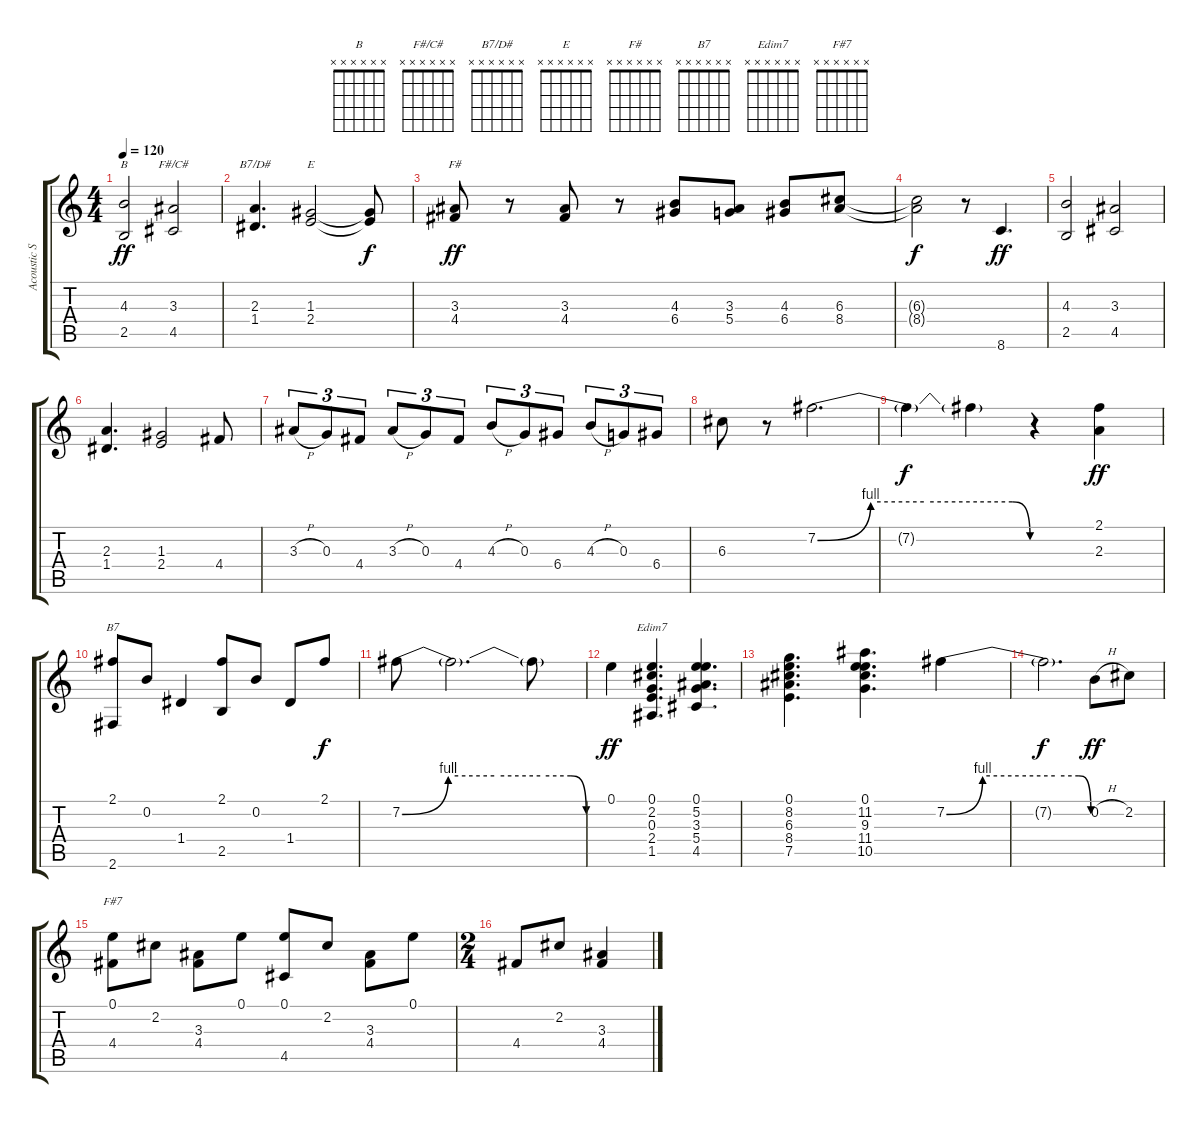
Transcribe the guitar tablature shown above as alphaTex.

\track ("Acoustic Steel Stg." "Acoustic S") {instrument acousticguitarsteel}
\staff {score tabs}
\tuning (E4 B3 G3 D3 A2 E2) {hide}
\chord ("B" x x x x x x)
\chord ("F#/C#" x x x x x x)
\chord ("B7/D#" x x x x x x)
\chord ("E" x x x x x x)
\chord ("F#" x x x x x x)
\chord ("B7" x x x x x x)
\chord ("Edim7" x x x x x x)
\chord ("F#7" x x x x x x)
\ts (4 4)
\tempo 120
\tempo 192
\tempo 120
\clef g2
\ks c
(4.3 2.5).2{ch "B" dy ff instrument acousticguitarsteel} (3.3 4.5).2{ch "F#/C#"} |
(2.3 1.4).4{d ch "B7/D#"} (1.3 2.4).2{ch "E"} (1.3{t} 2.4{t}).8{dy f} |
(3.3 4.4).8{ch "F#" dy ff} r.8 (3.3 4.4).8 r.8 (4.3 6.4).8 (3.3 5.4).8 (4.3 6.4).8 (6.3 8.4).8 |
(6.3{t} 8.4{t}).2{dy f} r.8 8.6.4{d dy ff} |
(4.3 2.5).2 (3.3 4.5).2 |
(2.3 1.4).4{d} (1.3 2.4).2 4.4.8 |
3.3{h}.8{tu (3 2)} 0.3.8{tu (3 2)} 4.4.8{tu (3 2)} 3.3{h}.8{tu (3 2)} 0.3.8{tu (3 2)} 4.4.8{tu (3 2)} 4.3{h}.8{tu (3 2)} 0.3.8{tu (3 2)} 6.4.8{tu (3 2)} 4.3{h}.8{tu (3 2)} 0.3.8{tu (3 2)} 6.4.8{tu (3 2)} |
6.3.8 r.8 7.2{be (custom 0 0 15 4 30 4 45 4 49 4 55 4 60 0)}.2{d} |
7.2{t}.4{dy f} 7.2{t}.4 r.4 (2.1 2.3).4{dy ff} |
(2.1 2.6).8{ch "B7"} 0.2.8 1.4.4 (2.1 2.5).8 0.2.8 1.4.8 2.1.8{dy f} |
7.2{be (custom 0 0 15 4 30 4 45 4 55 4 60 0)}.8 7.2{t}.2{d} 7.2{t}.8 |
0.1.4{dy ff} (0.1 2.2 0.3 2.4 1.5).4{d ch "Edim7"} (0.1 5.2 3.3 5.4 4.5).4{d} |
(0.1 8.2 6.3 8.4 7.5).4{d} (0.1 11.2 9.3 11.4 10.5).4{d} 7.2{be (custom 0 0 15 4 30 4 45 4 55 4 60 0)}.4 |
7.2{t}.2{d dy f} 0.2{h}.8{dy ff} 2.2.8 |
(0.1 4.4).8{ch "F#7"} 2.2.8 (3.3 4.4).8 0.1.8 (0.1 4.5).8 2.2.8 (3.3 4.4).8 0.1.8 |
\ts (2 4)
4.4.8 2.2.8 (3.3 4.4).4
